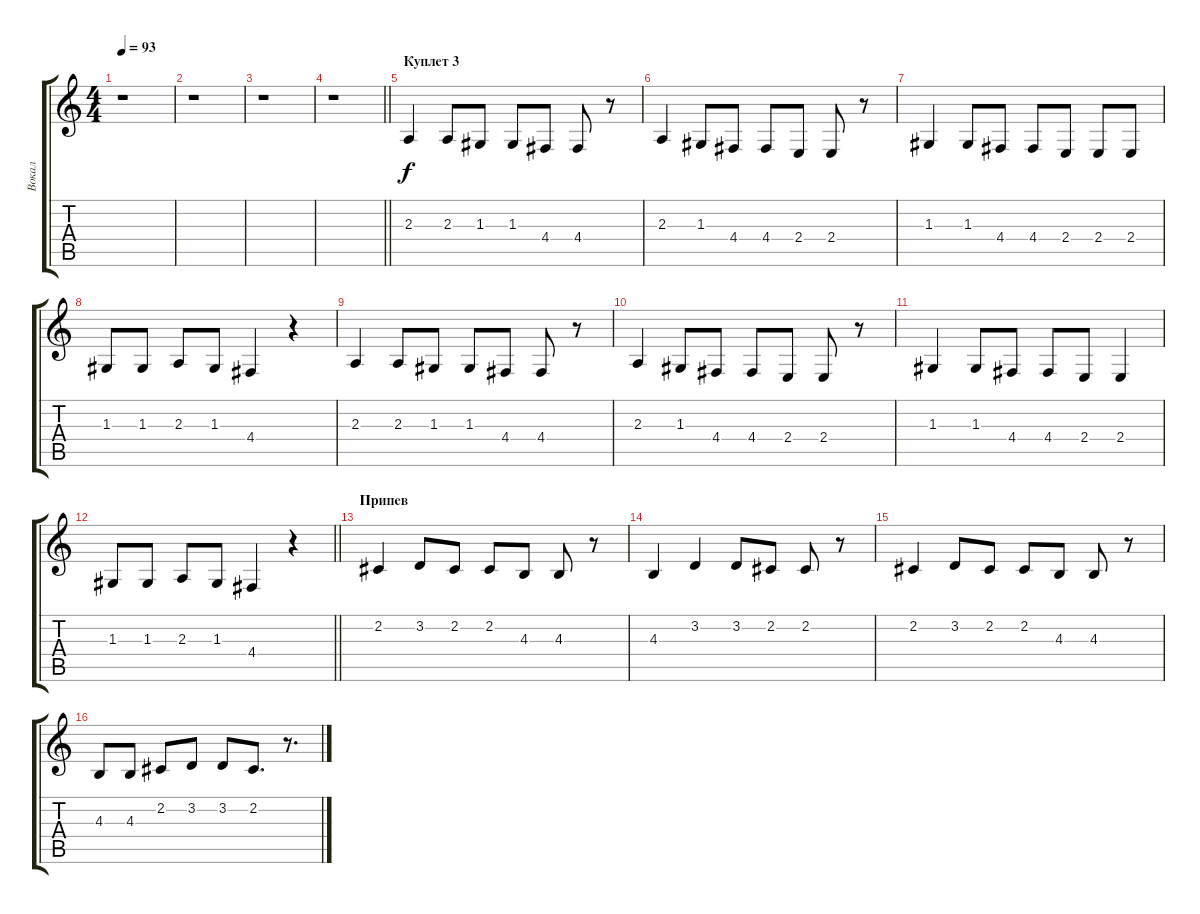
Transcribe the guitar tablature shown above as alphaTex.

\track ("Вокал" "Вокал") {instrument tenorsax}
\staff {score tabs}
\tuning (E4 B3 G3 D3 A2 E2) {hide}
\ts (4 4)
\tempo 93
\clef g2
\ks c
r.1{dy f} |
r.1 |
r.1 |
\barLineRight lightlight
r.1 |
\section ("" "Куплет 3")
2.3.4 2.3.8 1.3.8 1.3.8 4.4.8 4.4.8 r.8 |
2.3.4 1.3.8 4.4.8 4.4.8 2.4.8 2.4.8 r.8 |
1.3.4 1.3.8 4.4.8 4.4.8 2.4.8 2.4.8 2.4.8 |
1.3.8 1.3.8 2.3.8 1.3.8 4.4.4 r.4 |
2.3.4 2.3.8 1.3.8 1.3.8 4.4.8 4.4.8 r.8 |
2.3.4 1.3.8 4.4.8 4.4.8 2.4.8 2.4.8 r.8 |
1.3.4 1.3.8 4.4.8 4.4.8 2.4.8 2.4.4 |
\barLineRight lightlight
1.3.8 1.3.8 2.3.8 1.3.8 4.4.4 r.4 |
\section ("" "Припев")
2.2.4 3.2.8 2.2.8 2.2.8 4.3.8 4.3.8 r.8 |
4.3.4 3.2.4 3.2.8 2.2.8 2.2.8 r.8 |
2.2.4 3.2.8 2.2.8 2.2.8 4.3.8 4.3.8 r.8 |
4.3.8 4.3.8 2.2.8 3.2.8 3.2.8 2.2.8{d} r.8{d}
